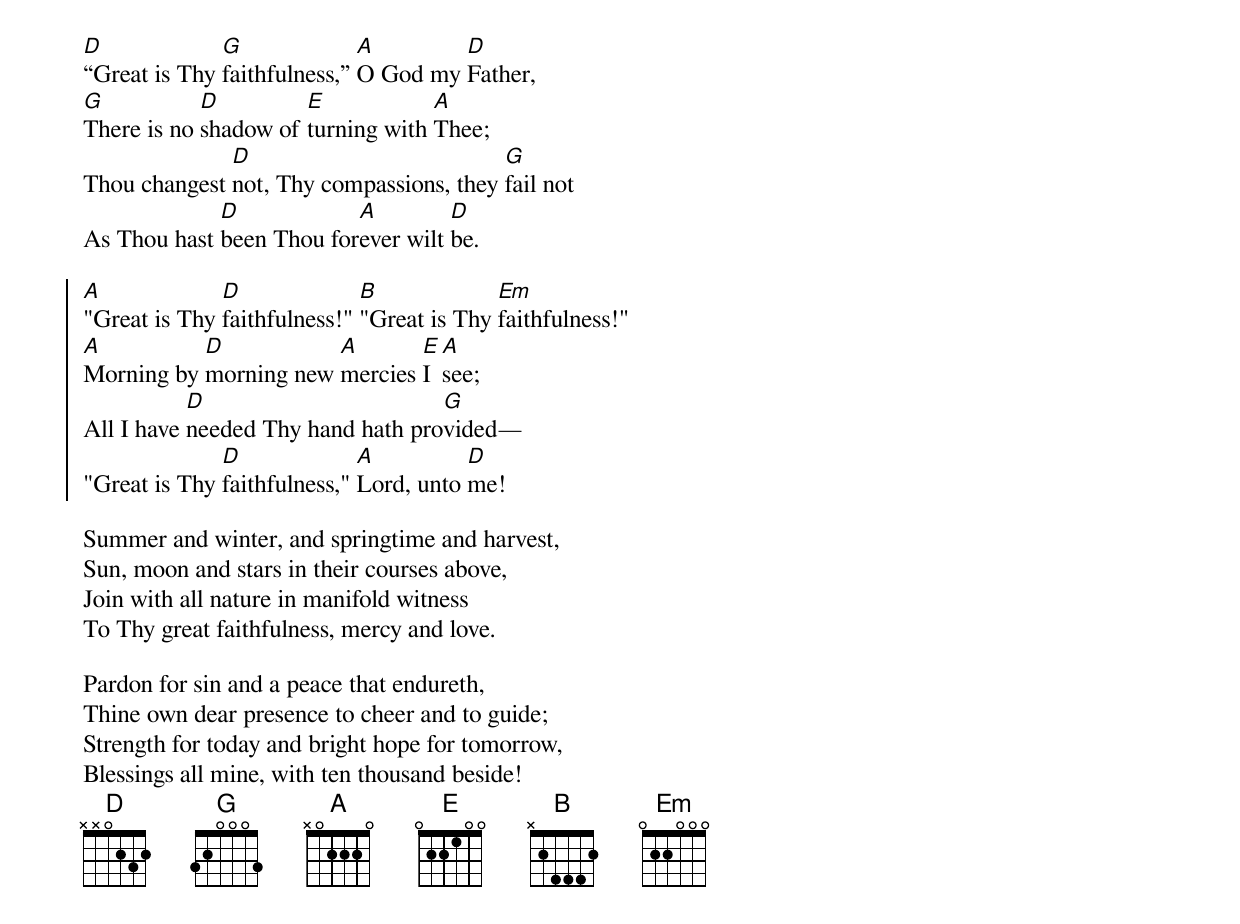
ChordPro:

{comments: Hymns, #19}

[D]“Great is Thy [G]faithfulness,” [A]O God my [D]Father,
[G]There is no [D]shadow of [E]turning with [A]Thee;
Thou changest [D]not, Thy compassions, they [G]fail not
As Thou hast [D]been Thou for[A]ever wilt [D]be.

{start_of_chorus}
[A]"Great is Thy [D]faithfulness!" [B]"Great is Thy [Em]faithfulness!"
[A]Morning by [D]morning new [A]mercies [E]I [A]see;
All I have [D]needed Thy hand hath pro[G]vided—
"Great is Thy [D]faithfulness," [A]Lord, unto [D]me!
{end_of_chorus}

Summer and winter, and springtime and harvest,
Sun, moon and stars in their courses above,
Join with all nature in manifold witness
To Thy great faithfulness, mercy and love.

Pardon for sin and a peace that endureth,
Thine own dear presence to cheer and to guide;
Strength for today and bright hope for tomorrow,
Blessings all mine, with ten thousand beside!
